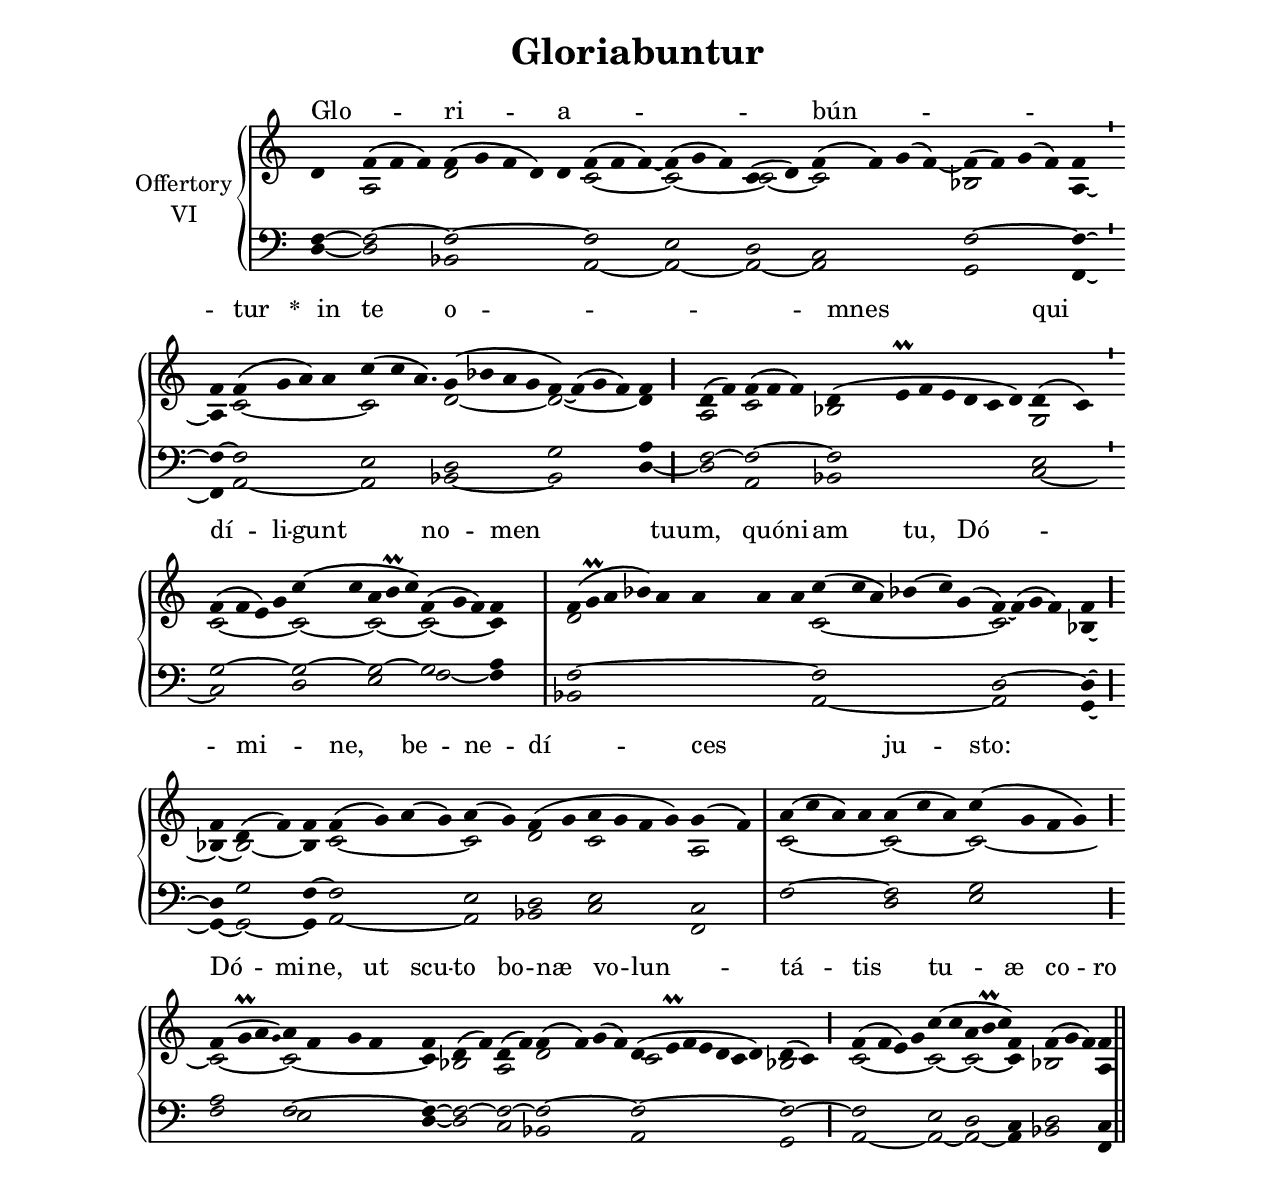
\version "2.18"
\include "gregorian.ly"
\include "noh2.ily"


%Page reference: page iii.228
%(volume.page)

global = {
 \key f \lydian
 \cadenzaOn 
}

\header {
  title = \markup \center-column {"Gloriabuntur" \vspace #1 }
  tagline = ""
  composer = ""
}

\paper {
 #(include-special-characters)
  oddHeaderMarkup = \markup \fill-line {
    \line {}
    \center-column {
      \on-the-fly #first-page     " "
      \on-the-fly #not-first-page "Gloriabuntur"
    }
    \line { \on-the-fly #print-page-number-check-first \fromproperty #'page:page-number-string }
  }
  evenHeaderMarkup = \markup \fill-line {
    \line { \on-the-fly #print-page-number-check-first \fromproperty #'page:page-number-string }
    \center-column { "Gloriabuntur" }
    \line {}
  }
}

chantText = \lyricmode {
Glo -- _ ri -- a -- _ _ bún -- _ _ _ _ tur 
\set stanza = " * " in te o -- _ _ _ mnes 
qui dí -- li -- gunt no -- men _ tu -- um, 
quó -- ni -- am tu, Dó -- _ _ mi -- _ ne, 
be -- ne -- dí -- ces _ _ ju -- sto: 
Dó -- mi -- ne, _ 
ut scu -- to bo -- næ vo -- lun -- tá -- tis _ tu -- æ 
co -- ro -- _ ná -- sti nos. }

chantMusic = {
\tieDown   d'4 f'4 ( f'4 f'4) f'4 ( g'4 f'4 d'4) d'4 f'4 ( f'4 f'4) ~ f'4 ( g'4 f'4) c'4 ( d'4) f'4 ( f'4) g'4 ( f'4) ~ f'4 ( f'4) g'4 ( f'4) f'4 \divisioMinima
 f'4 f'4 ( g'4 a'4)  a'4 c''4 ( c''4 a'4.) g'4 ( bes'4 a'4 g'4 f'4) ~ f'4 ( g'4 f'4) f'4 \divisioMaior
 d'4 ( f'4) f'4 ( f'4 f'4) d'4 ( e'\prall f'4 e'4 d'4 c'4 d'4) d'4 ( c'4) \divisioMinima
 f'4 ( f'4 e'4) g'4 c''4 ( c''4 a'4 b'\prall c''4) f'4 ( g'4 f'4) f'4 \divisioMaxima
  f'4 ( g'\prall a'4 bes'4) a'4 a'4 a'4  a'4 c''4 ( c''4 a'4) bes'4 ( c''4) g'4 ( f'4) ~ f'4 ( g'4 f'4) f'4 \divisioMaior
 f'4 d'4 ( f'4) f'4 f'4 ( g'4) a'4 ( g'4) a'4 ( g'4) f'4 ( g'4 a'4 g'4 f'4 g'4) g'4 ( f'4) \divisioMaxima
 a'4 ( c''4 a'4) a'4 a'4 ( c''4 a'4) c''4 ( g'4 f'4 g'4) \divisioMaior
 f'4 ( g'\prall a'4 \once \tweak #'font-size #-4 g' ) a'4 f'4 g'4 f'4 f'4 d'4 ( f'4) d'4 ( f'4) f'4 ( f'4) g'4 ( f'4) d'4 ( e'\prall f'4 e'4 d'4 c'4 d'4) d'4 ( c'4) \divisioMaior
 f'4 ( f'4 e'4) g'4 c''4 ( c''4 a'4 b'\prall c''4) f'4 f'4 ( g'4 f'4) f'4 \finalis

}

altoMusic = {
r4 a2*3/2 d'2*5/2 c'2*3/2 ~ c'2*3/2 ~ c'2 ~ c'2*4/2 bes2*4/2 a4 ~ \divisioMinima
a4 c'2*4/2 ~ c'2*7/4 d'2*4/2 ~ d'2*4/2 ~ d'4 \divisioMaior
a2 c'2*3/2 bes2*7/2 g2 \divisioMinima
c'2*4/2 ~ c'2 ~ c'2*3/2 ~ c'2*3/2 ~ c'4 d'2*8/2 c'2*6/2 ~ c'2*4/2 bes4 ~ \divisioMaior
bes4 ~ bes2 ~ bes4 c'2*4/2 ~ c'2 d'2 c'2*4/2 a2 \divisioMaxima
c'2*4/2 ~ c'2*3/2 ~ c'2*4/2 ~ \divisioMaior
c'2*4/2 ~ c'2*4/2 ~ c'4 bes2 a2 d'2*4/2 c'2*7/2 bes2 \divisioMaior
c'2*4/2 ~ c'2 ~ c'2*3/2 ~ c'4 bes2*3/2 a4 \finalis
}

tenorMusic = {
f4 ~ f2*3/2 ~ f2*5/2 ~ f2*3/2 e2*3/2 d2 c2*4/2 f2*4/2 ~ f4 ~ \divisioMinima
f4 ~ f2*4/2 e2*7/4 d2*4/2 g2*4/2 a4 \divisioMaior
f2 ~ f2*3/2 ~ f2*7/2 e2 \divisioMinima
g2*4/2 ~ g2 ~ g2*3/2 ~ g2*3/2 a4 f2*8/2 ~ f2*6/2 d2*4/2 ~ d4 ~ \divisioMaior
d4 g2 f4 ~ f2*4/2 e2 d2 e2*4/2 c2 \divisioMaxima
f2*4/2 ~ f2*3/2 g2*4/2 \divisioMaior
a2*4/2 f2*4/2 ~ f4 ~ f2 ~ f2 ~ f2*4/2 ~ f2*7/2 ~ f2 ~ \divisioMaior
f2*4/2 e2 d2*3/2 c4 d2*3/2 c4 \finalis
}

bassMusic = {
d4 ~ d2*3/2 bes,2*5/2 a,2*3/2 ~ a,2*3/2 ~ a,2 ~ a,2*4/2 g,2*4/2 f,4 ~ \divisioMinima
f,4 a,2*4/2 ~ a,2*7/4 bes,2*4/2 ~ bes,2*4/2 d4 ~ \divisioMaior
d2 a,2*3/2 bes,2*7/2 c2 ~ \divisioMinima
c2*4/2 d2 e2*3/2 f2*3/2 ~ f4 bes,2*8/2 a,2*6/2 ~ a,2*4/2 g,4 ~ \divisioMaior
g,4 ~ g,2 ~ g,4 a,2*4/2 ~ a,2 bes,2 c2*4/2 f,2 \divisioMaxima
r2*4/2 d2*3/2 e2*4/2 \divisioMaior
f2*4/2 e2*4/2 d4 ~ d2 c2 bes,2*4/2 a,2*7/2 g,2 \divisioMaior
a,2*4/2 ~ a,2 ~ a,2*3/2 ~ a,4 bes,2*3/2 f,4 \finalis
}

voiceLines = {
\voiceLineStyle


}

\score{
  <<
    \new GrandStaff <<
      \set GrandStaff.autoBeaming = ##f
      \set GrandStaff.instrumentName = \markup \center-column {
        "Offertory"
        "VI"
      }
      \new Staff = up <<
        \new Voice = "chant" {
          \voiceOne \global \chantMusic
        }
        \new Voice {
          \voiceTwo \global \altoMusic
        }
      >>

      \new Staff = down <<
        \clef bass
        \new Voice {
          \voiceOne \global \tenorMusic
        }
        \new Voice {
          \voiceTwo \global \bassMusic
        }
	\new Voice {
        \voiceThree \global \voiceLines
        }
      >>
    >>
    \new Lyrics \lyricsto chant {
      \chantText
    }
  >>
  \layout{
  }
  \midi{
    \tempo 4 = 125
  }
}
